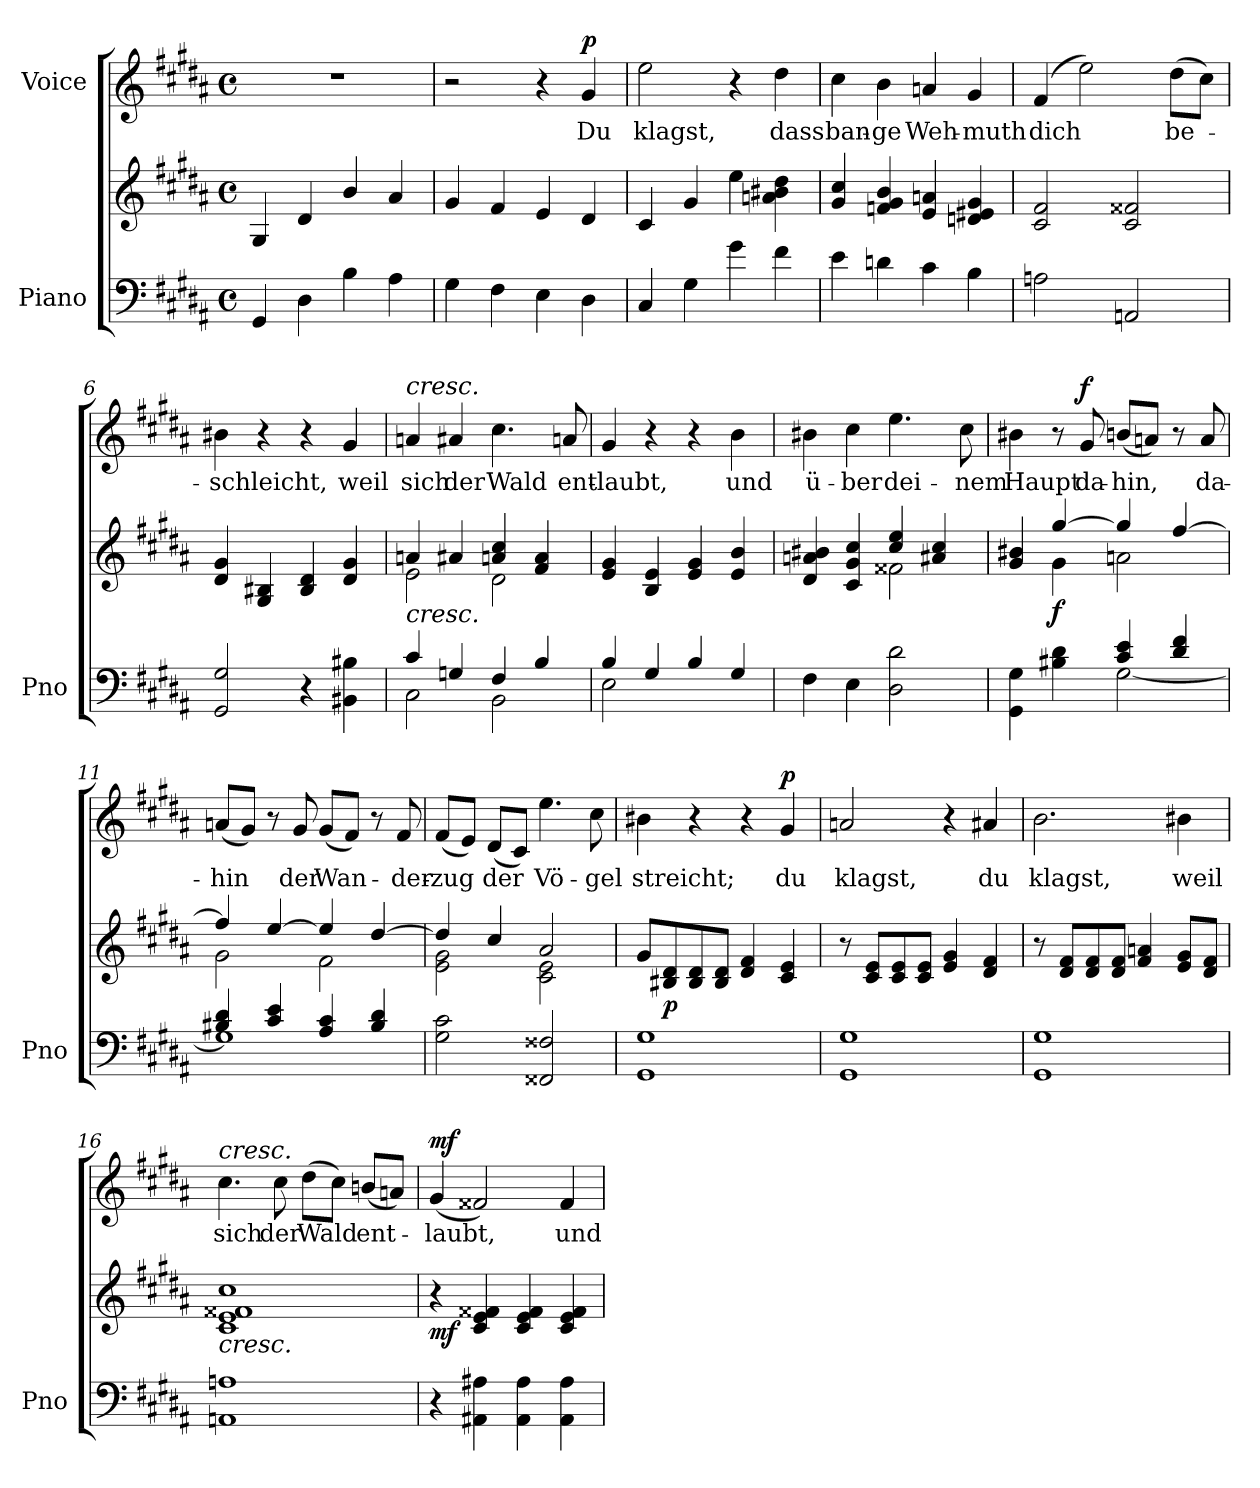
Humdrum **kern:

**kern	**kern	**dynam	**kern	**text	**dynam
*part2	*part2	*part2	*part1	*part1	*part1
*staff3	*staff2	*staff2/3	*staff1	*staff1	*staff1
*I"Piano	*	*	*I"Voice	*	*
*I'Pno	*	*	*	*	*
*clefF4	*clefG2	*	*clefG2	*	*
*k[f#c#g#d#a#]	*k[f#c#g#d#a#]	*	*k[f#c#g#d#a#]	*	*
*M4/4	*M4/4	*	*M4/4	*	*
*met(c)	*met(c)	*	*met(c)	*	*
*MM100	*MM100	*	*MM100	*	*
=1	=1	=1	=1	=1	=1
!	!	!LO:DY:b	!	!	!
4GG#/	4G#/	other-dynamics	1r	.	.
4D#\	4d#/	.	.	.	.
4B\	4b/	.	.	.	.
4A#\	4a#/	.	.	.	.
=2	=2	=2	=2	=2	=2
4G#\	4g#/	.	2r	.	.
4F#\	4f#/	.	.	.	.
4E\	4e/	.	4r	.	.
!	!	!	!	!LO:LY:b	!LO:DY:a
4D#\	4d#/	.	4g#/	Du	p
=3	=3	=3	=3	=3	=3
!	!	!	!	!LO:LY:b	!
4C#/	4c#/	.	2ee\	klagst,	.
4G#\	4g#/	.	.	.	.
4g#\	4ee\	.	4r	.	.
!	!	!	!	!LO:LY:b	!
4f#\	4an\ 4b#X\ 4dd#\	.	4dd#\	dass	.
=4	=4	=4	=4	=4	=4
!	!	!	!	!LO:LY:b	!
4e\	4g#/ 4cc#/	.	4cc#\	ban-	.
!	!	!	!	!LO:LY:b	!
4dn\	4fn/ 4g#/ 4b/	.	4b\	-ge	.
!	!	!	!	!LO:LY:b	!
4c#\	4e/ 4an/	.	4an/	Weh-	.
!	!	!	!	!LO:LY:b	!
4B\	4dn/ 4e#X/ 4g#/	.	4g#/	-muth	.
!!LO:LB:g=z
=5	=5	=5	=5	=5	=5
!	!	!	!	!LO:LY:b	!
2An\	2c#/ 2f#/	.	(>4f#/	dich	.
.	.	.	2ee\)	.	.
2AAn/	2c#/ 2f##X/	.	.	.	.
!	!	!	!	!LO:LY:b	!
.	.	.	(>8dd#\L	be-	.
.	.	.	8cc#\J)	.	.
=6	=6	=6	=6	=6	=6
!	!	!	!	!LO:LY:b	!
2GG#/ 2G#/	4d#/ 4g#/	.	4b#X\	-schleicht,	.
.	4G#/ 4B#X/	.	4r	.	.
4r	4B#/ 4d#/	.	4r	.	.
!	!	!	!	!LO:LY:b	!
4BB#X\ 4B#X\	4d#/ 4g#/	.	4g#/	weil	.
=7	=7	=7	=7	=7	=7
*^	*^	*	*	*	*
!	!	!	!	!	!LO:TX:a:i:t=cresc.	!	!
!	!	!LO:TX:b:i:t=cresc.	!	!	!	!	!
!	!	!	!	!	!	!LO:LY:b	!
4c#/	2C#\	4an/	2e\	.	4an/	sich	.
!	!	!	!	!	!	!LO:LY:b	!
4Gn/	.	4a#X/	.	.	4a#X/	der	.
!	!	!	!	!	!	!LO:LY:b	!
4F#/	2BB\	4an/ 4cc#/	2d#\	.	4.cc#\	Wald	.
4B/	.	4f#/ 4a/	.	.	.	.	.
!	!	!	!	!	!	!LO:LY:b	!
.	.	.	.	.	8an/	ent-	.
*	*	*v	*v	*	*	*	*
=8	=8	=8	=8	=8	=8	=8
!	!	!	!	!	!LO:LY:b	!
4B/	2E\	4e/ 4g#/	.	4g#/	-laubt,	.
4G#/	.	4B/ 4e/	.	4r	.	.
4B/	2ryy	4e/ 4g#/	.	4r	.	.
!	!	!	!	!	!LO:LY:b	!
4G#/	.	4e/ 4b/	.	4b\	und	.
*v	*v	*	*	*	*	*
=9	=9	=9	=9	=9	=9
*	*^	*	*	*	*
!	!	!	!	!	!LO:LY:b	!
4F#\	4d#/ 4an/ 4b#X/	2ryy	.	4b#X\	ü-	.
!	!	!	!	!	!LO:LY:b	!
4E\	4c#/ 4g#/ 4cc#/	.	.	4cc#\	-ber	.
!	!	!	!	!	!LO:LY:b	!
2D#\ 2d#\	4cc#/ 4ee/	2f##X\	.	4.ee\	dei-	.
.	4a#X/ 4cc#/	.	.	.	.	.
!	!	!	!	!	!LO:LY:b	!
.	.	.	.	8cc#\	-nem	.
!!LO:LB:g=z
=10	=10	=10	=10	=10	=10	=10
*^	*	*	*	*	*	*
!	!	!	!	!	!	!LO:LY:b	!
2ryy	4GG#\ 4G#\	4g#/ 4b#X/	4ryy	.	4b#X\	Haupt	.
!	!	!	!	!LO:DY:b	!	!	!
.	4B#X\ 4d#\	[4gg#/	4g#\	f	8r	.	.
!	!	!	!	!	!	!LO:LY:b	!LO:DY:a
.	.	.	.	.	8g#/	da-	f
!	!	!	!	!	!	!LO:LY:b	!
4c#/ 4e/	[2G#\	4gg#/]	2an\	.	(<8bn/L	-hin,	.
.	.	.	.	.	8an/J)	.	.
4d#/ 4f#/	.	[4ff#/	.	.	8r	.	.
!	!	!	!	!	!	!LO:LY:b	!
.	.	.	.	.	8a/	da-	.
=11	=11	=11	=11	=11	=11	=11	=11
!	!	!	!	!	!	!LO:LY:b	!
4B#X/ 4d#/	1G#]	4ff#/]	2g#\	.	(<8an/L	-hin	.
.	.	.	.	.	8g#/J)	.	.
4c#/ 4e/	.	[4ee/	.	.	8r	.	.
!	!	!	!	!	!	!LO:LY:b	!
.	.	.	.	.	8g#/	der	.
!	!	!	!	!	!	!LO:LY:b	!
4A#/ 4c#/	.	4ee/]	2f#\	.	(<8g#/L	Wan-	.
.	.	.	.	.	8f#/J)	.	.
4B#/ 4d#/	.	[4dd#/	.	.	8r	.	.
!	!	!	!	!	!	!LO:LY:b	!
.	.	.	.	.	8f#/	-der-	.
*v	*v	*	*	*	*	*	*
=12	=12	=12	=12	=12	=12	=12
!	!	!	!	!	!LO:LY:b	!
2G#\ 2c#\	4dd#/]	2e\ 2g#\	.	(<8f#/L	-zug	.
.	.	.	.	8e/J)	.	.
!	!	!	!	!	!LO:LY:b	!
.	4cc#/	.	.	(<8d#/L	der	.
.	.	.	.	8c#/J)	.	.
!	!	!	!	!	!LO:LY:b	!
2FF##X/ 2F##X/	2a#/	2c#\ 2e\	.	4.ee\	Vö-	.
!	!	!	!	!	!LO:LY:b	!
.	.	.	.	8cc#\	-gel	.
*	*v	*v	*	*	*	*
=13	=13	=13	=13	=13	=13
!	!	!	!	!LO:LY:b	!
1GG# 1G#	8g#/L	.	4b#X\	streicht;	.
!	!	!LO:DY:b	!	!	!
.	8B#X/ 8d#/	p	.	.	.
.	8B#/ 8d#/	.	4r	.	.
.	8B#/ 8d#/J	.	.	.	.
.	4d#/ 4f#/	.	4r	.	.
!	!	!	!	!LO:LY:b	!LO:DY:a
.	4c#/ 4e/	.	4g#/	du	p
!!LO:PB:g=z
=14	=14	=14	=14	=14	=14
!	!	!	!	!LO:LY:b	!
1GG# 1G#	8r	.	2an/	klagst,	.
.	8c#/ 8e/L	.	.	.	.
.	8c#/ 8e/	.	.	.	.
.	8c#/ 8e/J	.	.	.	.
.	4e/ 4g#/	.	4r	.	.
!	!	!	!	!LO:LY:b	!
.	4d#/ 4f#/	.	4a#X/	du	.
=15	=15	=15	=15	=15	=15
!	!	!	!	!LO:LY:b	!
1GG# 1G#	8r	.	2.b\	klagst,	.
.	8d#/ 8f#/L	.	.	.	.
.	8d#/ 8f#/	.	.	.	.
.	8d#/ 8f#/J	.	.	.	.
.	4f#/ 4an/	.	.	.	.
!	!	!	!	!LO:LY:b	!
.	8e/ 8g#/L	.	4b#X\	weil	.
.	8d#/ 8f#/J	.	.	.	.
=16	=16	=16	=16	=16	=16
!	!	!	!LO:TX:a:i:t=cresc.	!	!
!	!LO:TX:b:i:t=cresc.	!	!	!	!
!	!	!	!	!LO:LY:b	!
1AAn 1An	1c# 1e 1f##X 1cc#	.	4.cc#\	sich	.
!	!	!	!	!LO:LY:b	!
.	.	.	8cc#\	der	.
!	!	!	!	!LO:LY:b	!
.	.	.	(>8dd#\L	Wald	.
.	.	.	8cc#\J)	.	.
!	!	!	!	!LO:LY:b	!
.	.	.	(<8bn/L	ent-	.
.	.	.	8an/J)	.	.
=17	=17	=17	=17	=17	=17
!	!	!LO:DY:b	!	!LO:LY:b	!LO:DY:a
4r	4r	mf	(<4g#/	-laubt,	mf
4AA#X\ 4A#X\	4c#/ 4e/ 4f##X/	.	2f##X/)	.	.
4AA#\ 4A#\	4c#/ 4e/ 4f##/	.	.	.	.
!	!	!	!	!LO:LY:b	!
4AA#\ 4A#\	4c#/ 4e/ 4f##/	.	4f##/	und	.
=	=	=	=	=	=
*-	*-	*-	*-	*-	*-
